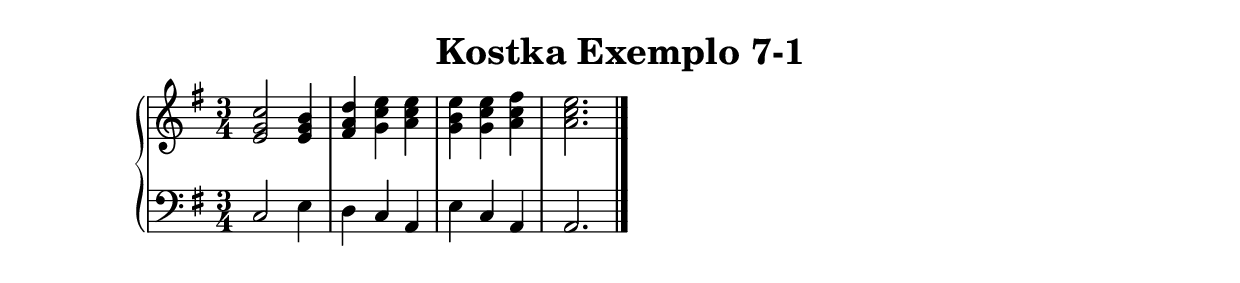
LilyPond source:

\version "2.10.0"
\header {
  title = "Kostka Exemplo 7-1"
  subtitle = ""
  composer = ""
}
cima = {
  \time 3/4
  \key g \major
  \relative c' {
    <e g c>2
    <e g b>4
    <fis a d>
    <g c e>
    <a c e>
    <g b e>
    <g c e>
    <a c fis>
    <a c e>2.
    \bar "|."
  }
}


baixo = {
  \clef bass
  \key g \major
  \time 3/4
  \relative c {
    c2 e4 d c a e' c a a2.
    \bar "|."
  }
}


\score {
  \context PianoStaff = "piano" <<
    \new Staff = "cima" { \cima }
    \new Staff = "baixo" { \baixo }
  >>
  \midi {
    \context {
      \Score tempoWholesPerMinute = #(ly:make-moment 60 4)
    }
  }
  \layout {
                                %		ragged-right = ##t 
    \context {
      \Staff
      \consists Horizontal_bracket_engraver
    }
  }
}

